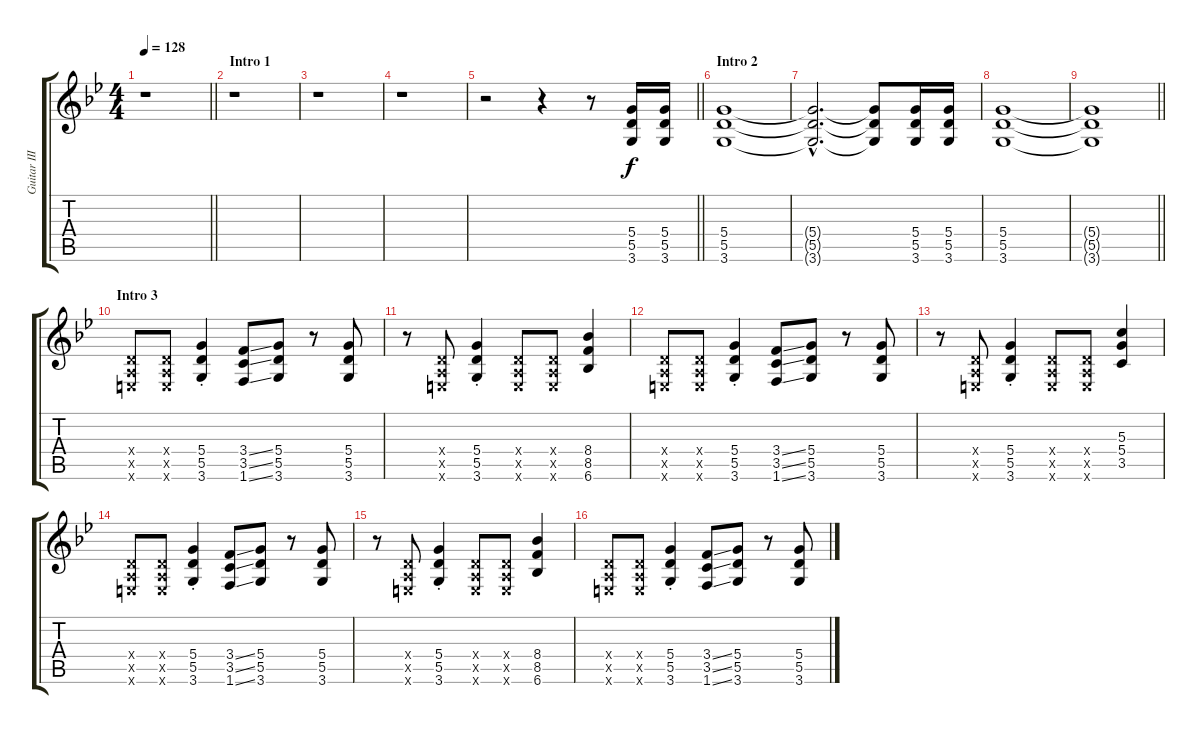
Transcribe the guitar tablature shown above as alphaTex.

\track ("Guitar III" "Guitar III") {instrument distortionguitar}
\staff {score tabs}
\tuning (E4 B3 G3 D3 A2 E2) {hide}
\ts (4 4)
\tempo 128
\clef g2
\barLineRight lightlight
\ks gminor
r.1{dy f instrument distortionguitar} |
\section ("" "Intro 1")
r.1 |
r.1 |
r.1 |
\barLineRight lightlight
r.2 r.4 r.8 (5.4 5.5 3.6).16 (5.4 5.5 3.6).16 |
\section ("" "Intro 2")
(5.4 5.5 3.6).1 |
(5.4{hac t} 5.5{hac t} 3.6{hac t}).2{d} (5.4{t} 5.5{t} 3.6{t}).8 (5.4 5.5 3.6).16 (5.4 5.5 3.6).16 |
(5.4 5.5 3.6).1 |
\barLineRight lightlight
(5.4{t} 5.5{t} 3.6{t}).1 |
\section ("" "Intro 3")
(0.4{x} 0.5{x} 0.6{x}).8 (0.4{x} 0.5{x} 0.6{x}).8 (5.4{st} 5.5{st} 3.6{st}).4 (3.4{ss} 3.5{ss} 1.6{ss}).8 (5.4 5.5 3.6).8 r.8 (5.4 5.5 3.6).8 |
r.8 (0.4{x} 0.5{x} 0.6{x}).8 (5.4{st} 5.5{st} 3.6{st}).4 (0.4{x} 0.5{x} 0.6{x}).8 (0.4{x} 0.5{x} 0.6{x}).8 (8.4 8.5 6.6).4 |
(0.4{x} 0.5{x} 0.6{x}).8 (0.4{x} 0.5{x} 0.6{x}).8 (5.4{st} 5.5{st} 3.6{st}).4 (3.4{ss} 3.5{ss} 1.6{ss}).8 (5.4 5.5 3.6).8 r.8 (5.4 5.5 3.6).8 |
r.8 (0.4{x} 0.5{x} 0.6{x}).8 (5.4{st} 5.5{st} 3.6{st}).4 (0.4{x} 0.5{x} 0.6{x}).8 (0.4{x} 0.5{x} 0.6{x}).8 (5.3 5.4 3.5).4 |
(0.4{x} 0.5{x} 0.6{x}).8 (0.4{x} 0.5{x} 0.6{x}).8 (5.4{st} 5.5{st} 3.6{st}).4 (3.4{ss} 3.5{ss} 1.6{ss}).8 (5.4 5.5 3.6).8 r.8 (5.4 5.5 3.6).8 |
r.8 (0.4{x} 0.5{x} 0.6{x}).8 (5.4{st} 5.5{st} 3.6{st}).4 (0.4{x} 0.5{x} 0.6{x}).8 (0.4{x} 0.5{x} 0.6{x}).8 (8.4 8.5 6.6).4 |
(0.4{x} 0.5{x} 0.6{x}).8 (0.4{x} 0.5{x} 0.6{x}).8 (5.4{st} 5.5{st} 3.6{st}).4 (3.4{ss} 3.5{ss} 1.6{ss}).8 (5.4 5.5 3.6).8 r.8 (5.4 5.5 3.6).8
